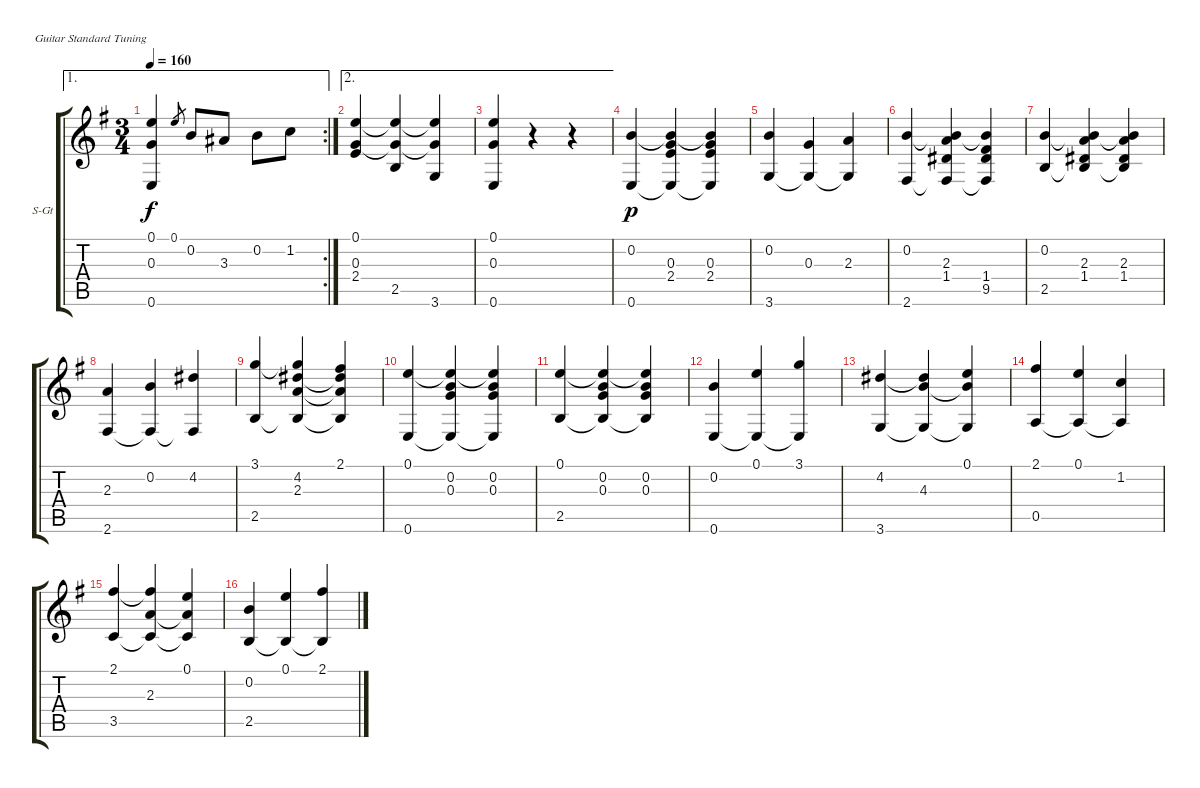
\defaultSystemsLayout 4
\bracketExtendMode groupsimilarinstruments
\firstSystemTrackNameOrientation horizontal
\otherSystemsTrackNameOrientation horizontal
\track ("Steel Guitar" "S-Gt") {instrument acousticguitarsteel}
\staff {score tabs}
\tuning (E4 B3 G3 D3 A2 E2)
\ae 1
\rc 2
\ts (3 4)
\tempo 160
\clef g2
\scale
0.237342
\ks g
(0.6 0.3 0.1).4{dy f} 0.1.8{gr} 0.2.8 3.3.8 0.2.8 1.2.8 |
\ae 2
\scale
0.151899 (0.1 0.3 2.4).4 (0.1{t} 0.3{t} 2.5).4 (0.1{t} 0.3{t} 3.6).4 |
\ae 2
\scale
0.151899 (0.6 0.3 0.1).4 r.4 r.4 |
\scale
0.151899 (0.2 0.6).4{dy p} (0.2{t} 0.6{t} 2.4 0.3).4 (0.2{t} 0.6{t} 0.3 2.4).4 |
\scale
0.166667 (0.2 3.6).4 (3.6{t} 0.3).4 (3.6{t} 2.3).4 |
\scale
0.166667 (0.2 2.6).4 (0.2{t} 2.6{t} 2.3 1.4).4 (0.2{t} 2.6{t} 1.4 9.5).4 |
\scale
0.166667 (0.2 2.5).4 (0.2{t} 2.3 1.4 2.5{t}).4 (0.2{t} 1.4 2.5{t} 2.3).4 |
\scale
0.166667 (2.3 2.6).4 (2.6{t} 0.2).4 (2.6{t} 4.2).4 |
\scale
0.166667 (2.5 3.1).4 (2.5{t} 3.1{t} 4.2 2.3).4 (2.5{t} 4.2{t} 2.3{t} 2.1).4 |
\scale
0.166667 (0.1 0.6).4 (0.1{t} 0.6{t} 0.3 0.2).4 (0.1{t} 0.6{t} 0.2 0.3).4 |
\scale
0.16609 (0.1 2.5).4 (0.1{t} 2.5{t} 0.3 0.2).4 (0.1{t} 2.5{t} 0.2 0.3).4 |
\scale
0.16609 (0.6 0.2).4 (0.6{t} 0.1).4 (0.6{t} 3.1).4 |
\scale
0.16955 (4.2 3.6).4 (4.2{t} 3.6{t} 4.3).4 (3.6{t} 4.3{t} 0.1).4 |
\scale
0.16609 (2.1 0.5).4 (0.1 0.5{t}).4 (1.2 0.5{t}).4 |
\scale
0.16609 (3.5 2.1).4 (3.5{t} 2.1{t} 2.3).4 (3.5{t} 2.3{t} 0.1).4 |
\scale
0.16609 (0.2 2.5).4 (2.5{t} 0.1).4 (2.5{t} 2.1).4
